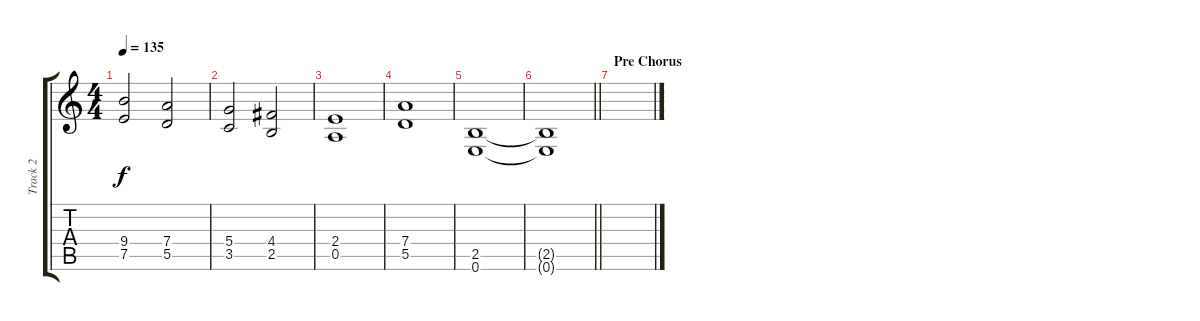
\track ("Track 2" "Track 2") {instrument distortionguitar}
\staff {score tabs}
\tuning (E4 B3 G3 D3 A2 E2) {hide}
\ts (4 4)
\tempo 135
\clef g2
\ks c
(9.4 7.5).2{dy f} (7.4 5.5).2 |
(5.4 3.5).2 (4.4 2.5).2 |
(2.4 0.5).1 |
(7.4 5.5).1 |
(2.5 0.6).1 |
\barLineRight lightlight
(2.5{t} 0.6{t}).1 |
\section ("" "Pre Chorus")
